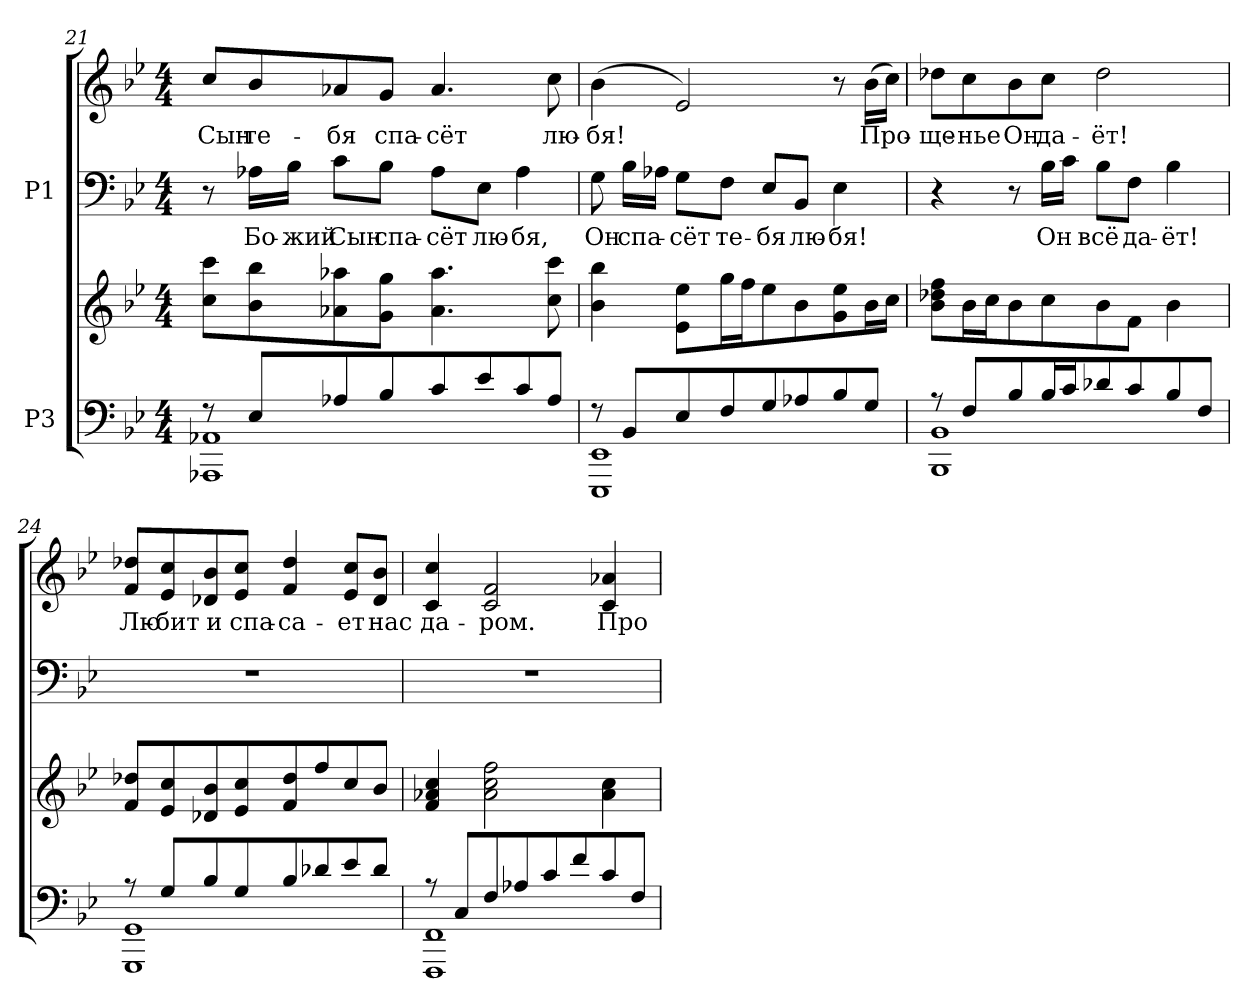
**kern	**kern	**kern	**text	**kern	**text
*part2	*part2	*part1	*part1	*part1	*part1
*staff4	*staff3	*staff2	*staff2	*staff1	*staff1
*I"P3	*	*I"P1	*	*	*
!!LO:LB:g=z
*clefF4	*clefG2	*clefF4	*	*clefG2	*
*k[b-e-]	*k[b-e-]	*k[b-e-]	*	*k[b-e-]	*
*g:	*g:	*g:	*	*g:	*
*M4/4	*M4/4	*M4/4	*	*M4/4	*
=21	=21	=21	=21	=21	=21
*^	*	*	*	*	*
!	!	!	!	!	!	!LO:LY:b:color=#000000
8r	1AAA-Xi 1AA-Xi	8cci\ 8ccciL	8r	.	8cci/L	Сын
!	!	!	!	!LO:LY:a:color=#000000	!	!
!	!	!	!	!	!	!LO:LY:b:color=#000000
8E-i/L	.	8b-i\ 8bb-i	16A-Xi\LL	Бо-	8b-i/	те-
!	!	!	!	!LO:LY:a:color=#000000	!	!
.	.	.	16B-i\JJ	-жий	.	.
!	!	!	!	!LO:LY:a:color=#000000	!	!
!	!	!	!	!	!	!LO:LY:b:color=#000000
8A-Xi/	.	8a-Xi\ 8aa-Xi	8ci\L	Сын	8a-Xi/	-бя
!	!	!	!	!LO:LY:a:color=#000000	!	!
!	!	!	!	!	!	!LO:LY:b:color=#000000
8B-i/	.	8gi\ 8ggiJ	8B-i\J	спа-	8gi/J	спа-
!	!	!	!	!LO:LY:a:color=#000000	!	!
!	!	!	!	!	!	!LO:LY:b:color=#000000
8ci/	.	4.a-i\ 4.aa-i	8A-i\L	-сёт	4.a-i/	-сёт
!	!	!	!	!LO:LY:a:color=#000000	!	!
8e-i/	.	.	8E-i\J	лю-	.	.
!	!	!	!	!LO:LY:a:color=#000000	!	!
8ci/	.	.	4A-i\	-бя,	.	.
!	!	!	!	!	!	!LO:LY:b:color=#000000
8A-i/J	.	8cci\ 8ccci	.	.	8cci\	лю-
=22	=22	=22	=22	=22	=22	=22
!	!	!	!	!LO:LY:a:color=#000000	!	!
!	!	!	!	!	!	!LO:LY:b:color=#000000
8r	1EEE-i 1EE-i	4b-i\ 4bb-i	8Gi\	Он	(4b-i\	-бя!
!	!	!	!	!LO:LY:a:color=#000000	!	!
8BB-i/L	.	.	16B-i\LL	спа-	.	.
.	.	.	16A-Xi\JJ	.	.	.
!	!	!	!	!LO:LY:a:color=#000000	!	!
8E-i/	.	8e-i\ 8ee-iL	8Gi\L	-сёт	2e-i/)	.
!	!	!	!	!LO:LY:a:color=#000000	!	!
8Fi/	.	16ggi\L	8Fi\J	те-	.	.
.	.	16ffi\J	.	.	.	.
!	!	!	!	!LO:LY:a:color=#000000	!	!
8Gi/	.	8ee-i\	8E-i/L	-бя	.	.
!	!	!	!	!LO:LY:a:color=#000000	!	!
8A-Xi/	.	8b-i\	8BB-i/J	лю-	.	.
!	!	!	!	!LO:LY:a:color=#000000	!	!
8B-i/	.	8gi\ 8ee-i	4E-i\	-бя!	8r	.
!	!	!	!	!	!	!LO:LY:b:color=#000000
8Gi/J	.	16b-i\L	.	.	(16b-i\LL	Про-
.	.	16cci\JJ	.	.	16cci\JJ)	.
!!LO:LB:g=z
=23	=23	=23	=23	=23	=23	=23
!	!	!	!	!	!	!LO:LY:b:color=#000000
8r	1BBB-i 1BB-i	8b-i\ 8dd-Xi 8ffiL	4r	.	8dd-Xi\L	-ще-
!	!	!	!	!	!	!LO:LY:b:color=#000000
8Fi/L	.	16b-i\L	.	.	8cci\	-нье
.	.	16cci\J	.	.	.	.
!	!	!	!	!	!	!LO:LY:b:color=#000000
8B-i/	.	8b-i\	8r	.	8b-i\	Он
!	!	!	!	!LO:LY:a:color=#000000	!	!
!	!	!	!	!	!	!LO:LY:b:color=#000000
16B-i/L	.	8cci\	16B-i\LL	Он	8cci\J	да-
16ci/J	.	.	16ci\JJ	.	.	.
!	!	!	!	!LO:LY:a:color=#000000	!	!
!	!	!	!	!	!	!LO:LY:b:color=#000000
8d-Xi/	.	8b-i\	8B-i\L	всё	2dd-i\	-ёт!
!	!	!	!	!LO:LY:a:color=#000000	!	!
8ci/	.	8fi\J	8Fi\J	да-	.	.
!	!	!	!	!LO:LY:a:color=#000000	!	!
8B-i/	.	4b-i\	4B-i\	-ёт!	.	.
8Fi/J	.	.	.	.	.	.
=24	=24	=24	=24	=24	=24	=24
!	!	!	!	!	!	!LO:LY:b:color=#000000
8r	1GGGi 1GGi	8fi/ 8dd-XiL	1r	.	8fi/ 8dd-XiL	Лю-
!	!	!	!	!	!	!LO:LY:b:color=#000000
8Gi/L	.	8e-i/ 8cci	.	.	8e-i/ 8cci	-бит
!	!	!	!	!	!	!LO:LY:b:color=#000000
8B-i/	.	8d-Xi/ 8b-i	.	.	8d-Xi/ 8b-i	и
!	!	!	!	!	!	!LO:LY:b:color=#000000
8Gi/	.	8e-i/ 8cci	.	.	8e-i/ 8cciJ	спа-
!	!	!	!	!	!	!LO:LY:b:color=#000000
8B-i/	.	8fi/ 8dd-i	.	.	4fi/ 4dd-i	-са-
8d-Xi/	.	8ffi/	.	.	.	.
!	!	!	!	!	!	!LO:LY:b:color=#000000
8e-i/	.	8cci/	.	.	8e-i/ 8cciL	-ет
!	!	!	!	!	!	!LO:LY:b:color=#000000
8d-i/J	.	8b-i/J	.	.	8d-i/ 8b-iJ	нас
=25	=25	=25	=25	=25	=25	=25
!	!	!	!	!	!	!LO:LY:b:color=#000000
8r	1FFFi 1FFi	4fi/ 4a-Xi 4cci	1r	.	4ci/ 4cci	да-
8Ci/L	.	.	.	.	.	.
!	!	!	!	!	!	!LO:LY:b:color=#000000
8Fi/	.	2a-i\ 2cci 2ffi	.	.	2ci/ 2fi	-ром.
8A-Xi/	.	.	.	.	.	.
8ci/	.	.	.	.	.	.
8fi/	.	.	.	.	.	.
!	!	!	!	!	!	!LO:LY:b:color=#000000
8ci/	.	4a-i\ 4cci	.	.	4ci/ 4a-Xi	Про-
8Fi/J	.	.	.	.	.	.
*v	*v	*	*	*	*	*
=	=	=	=	=	=
*-	*-	*-	*-	*-	*-
